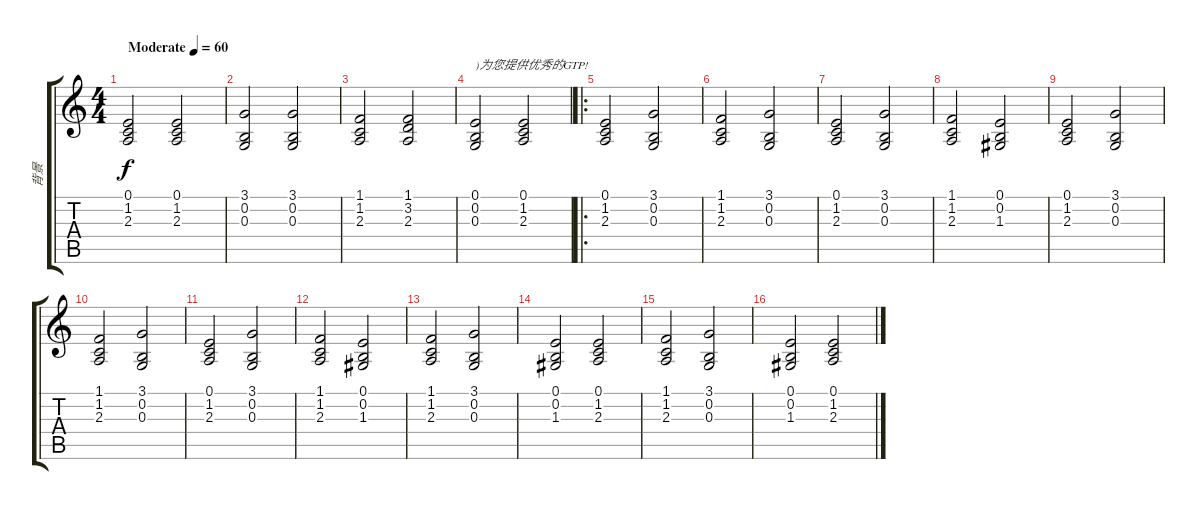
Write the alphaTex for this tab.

\track ("背景" "背景") {instrument stringensemble2}
\staff {score tabs}
\tuning (E4 B3 G3 D3 A2 E2) {hide}
\ts (4 4)
\tempo (60 "Moderate")
\clef g2
\ks c
(0.1 1.2 2.3).2{dy f instrument stringensemble2} (0.1 1.2 2.3).2 |
(3.1 0.2 0.3).2 (3.1 0.2 0.3).2 |
(1.1 1.2 2.3).2 (1.1 3.2 2.3).2 |
(0.1 0.2 0.3).2{txt ")为您提供优秀的GTP!"} (0.1 1.2 2.3).2 |
\ro
(0.1 1.2 2.3).2 (3.1 0.2 0.3).2 |
(1.1 1.2 2.3).2 (3.1 0.2 0.3).2 |
(0.1 1.2 2.3).2 (3.1 0.2 0.3).2 |
(1.1 1.2 2.3).2 (0.1 0.2 1.3).2 |
(0.1 1.2 2.3).2 (3.1 0.2 0.3).2 |
(1.1 1.2 2.3).2 (3.1 0.2 0.3).2 |
(0.1 1.2 2.3).2 (3.1 0.2 0.3).2 |
(1.1 1.2 2.3).2 (0.1 0.2 1.3).2 |
(1.1 1.2 2.3).2 (3.1 0.2 0.3).2 |
(0.1 0.2 1.3).2 (0.1 1.2 2.3).2 |
(1.1 1.2 2.3).2 (3.1 0.2 0.3).2 |
(0.1 0.2 1.3).2 (0.1 1.2 2.3).2
